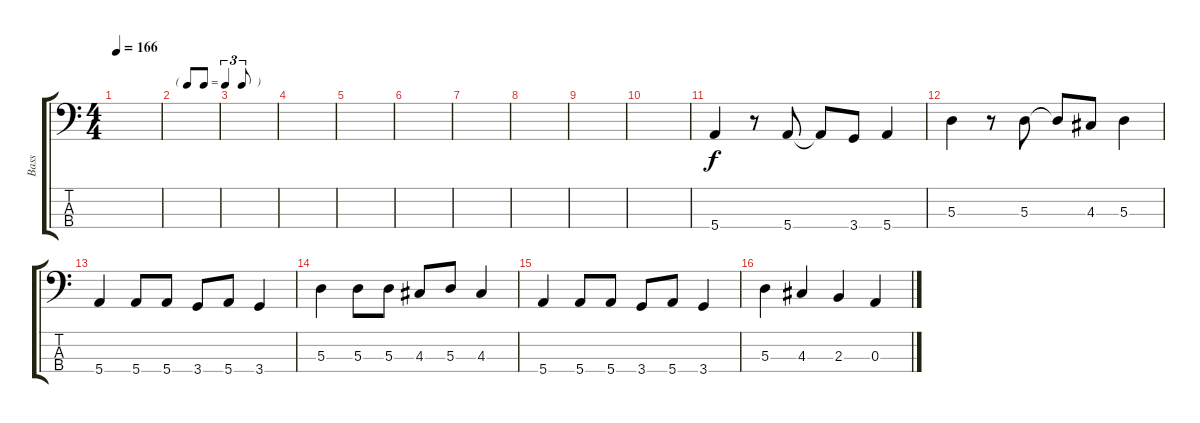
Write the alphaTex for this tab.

\track ("Bass" "Bass") {instrument electricbassfinger}
\staff {score tabs}
\tuning (G2 D2 A1 E1) {hide}
\ts (4 4)
\tempo 166
\clef f4
\ks c
|
\tf triplet8th
|
|
|
|
|
|
|
|
|
5.4.4 r.8 5.4.8 5.4{t}.8 3.4.8 5.4.4 |
5.3.4 r.8 5.3.8 5.3{t}.8 4.3.8 5.3.4 |
5.4.4 5.4.8 5.4.8 3.4.8 5.4.8 3.4.4 |
5.3.4 5.3.8 5.3.8 4.3.8 5.3.8 4.3.4 |
5.4.4 5.4.8 5.4.8 3.4.8 5.4.8 3.4.4 |
5.3.4 4.3.4 2.3.4 0.3.4
